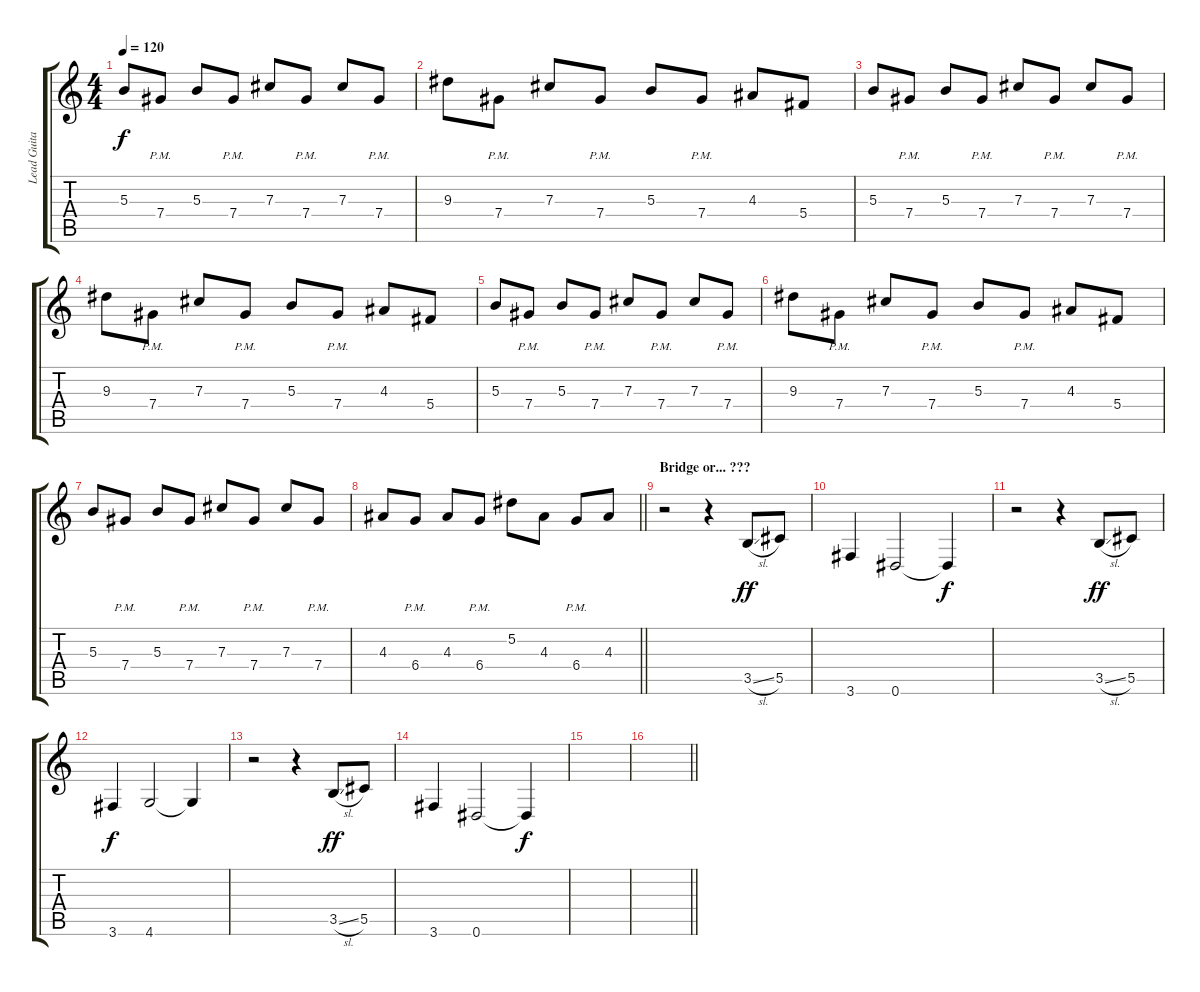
\track ("Lead Guitar - Riku" "Lead Guita") {instrument distortionguitar}
\staff {score tabs}
\tuning (Eb4 Bb3 Gb3 Db3 Ab2 Eb2) {hide}
\ts (4 4)
\tempo 120
\clef g2
\ks c
5.3.8{dy f} 7.4{pm}.8 5.3.8 7.4{pm}.8 7.3.8 7.4{pm}.8 7.3.8 7.4{pm}.8 |
9.3.8 7.4{pm}.8 7.3.8 7.4{pm}.8 5.3.8 7.4{pm}.8 4.3.8 5.4.8 |
5.3.8 7.4{pm}.8 5.3.8 7.4{pm}.8 7.3.8 7.4{pm}.8 7.3.8 7.4{pm}.8 |
9.3.8 7.4{pm}.8 7.3.8 7.4{pm}.8 5.3.8 7.4{pm}.8 4.3.8 5.4.8 |
5.3.8 7.4{pm}.8 5.3.8 7.4{pm}.8 7.3.8 7.4{pm}.8 7.3.8 7.4{pm}.8 |
9.3.8 7.4{pm}.8 7.3.8 7.4{pm}.8 5.3.8 7.4{pm}.8 4.3.8 5.4.8 |
5.3.8 7.4{pm}.8 5.3.8 7.4{pm}.8 7.3.8 7.4{pm}.8 7.3.8 7.4{pm}.8 |
\barLineRight lightlight
4.3.8 6.4{pm}.8 4.3.8 6.4{pm}.8 5.2.8 4.3.8 6.4{pm}.8 4.3.8 |
\section ("" "Bridge or... ???")
r.2 r.4 3.5{sl}.8{dy ff} 5.5.8 |
3.6.4 0.6.2 0.6{t}.4{dy f} |
r.2 r.4 3.5{sl}.8{dy ff} 5.5.8 |
3.6.4{dy f} 4.6.2 4.6{t}.4 |
r.2 r.4 3.5{sl}.8{dy ff} 5.5.8 |
3.6.4 0.6.2 0.6{t}.4{dy f} |
|
\barLineRight lightlight
